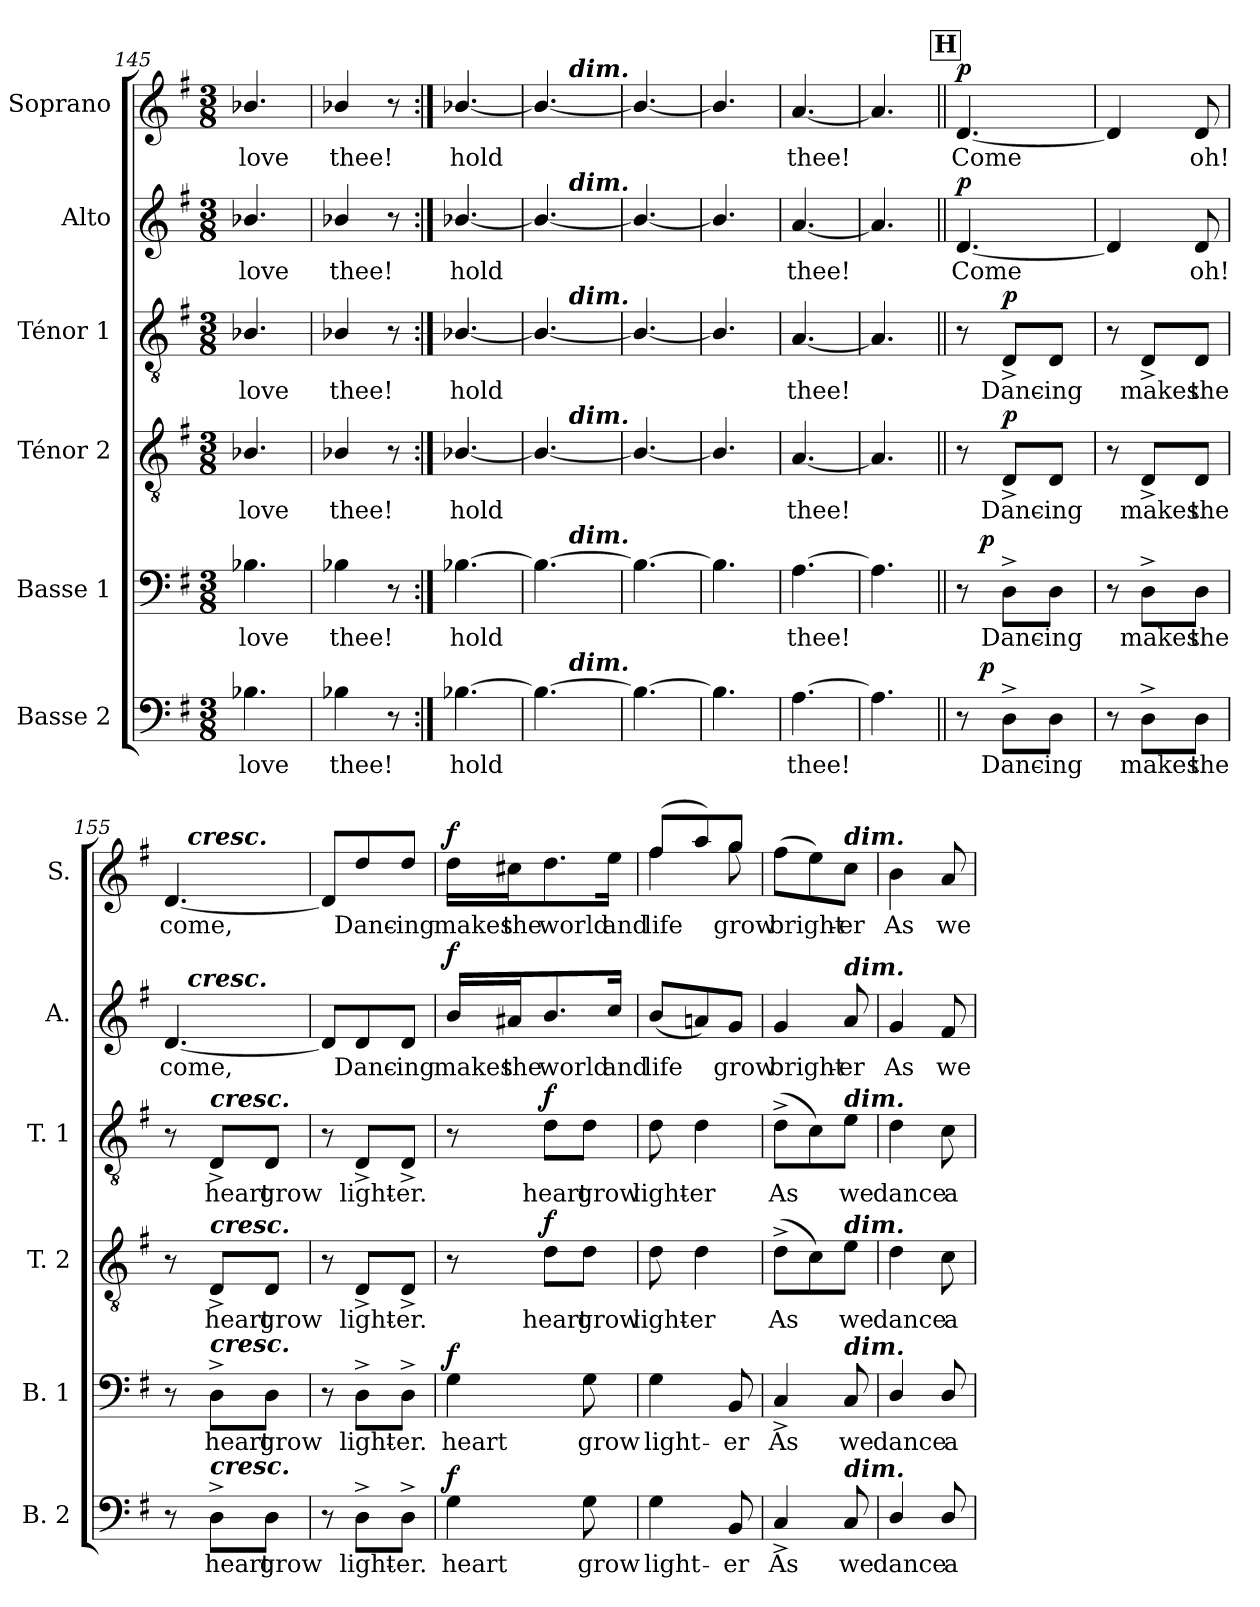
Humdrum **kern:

**kern	**text	**dynam	**kern	**text	**dynam	**kern	**text	**dynam	**kern	**text	**dynam	**kern	**text	**dynam	**kern	**text	**dynam
*part6	*part6	*part6	*part5	*part5	*part5	*part4	*part4	*part4	*part3	*part3	*part3	*part2	*part2	*part2	*part1	*part1	*part1
*staff6	*staff6	*staff6	*staff5	*staff5	*staff5	*staff4	*staff4	*staff4	*staff3	*staff3	*staff3	*staff2	*staff2	*staff2	*staff1	*staff1	*staff1
*I"Basse 2	*	*	*I"Basse 1	*	*	*I"Ténor 2	*	*	*I"Ténor 1	*	*	*I"Alto	*	*	*I"Soprano	*	*
*I'B. 2	*	*	*I'B. 1	*	*	*I'T. 2	*	*	*I'T. 1	*	*	*I'A.	*	*	*I'S.	*	*
*clefF4	*	*	*clefF4	*	*	*clefGv2	*	*	*clefGv2	*	*	*clefG2	*	*	*clefG2	*	*
*k[f#]	*	*	*k[f#]	*	*	*k[f#]	*	*	*k[f#]	*	*	*k[f#]	*	*	*k[f#]	*	*
*M3/8	*	*	*M3/8	*	*	*M3/8	*	*	*M3/8	*	*	*M3/8	*	*	*M3/8	*	*
=145	=145	=145	=145	=145	=145	=145	=145	=145	=145	=145	=145	=145	=145	=145	=145	=145	=145
!	!LO:LY:b	!	!	!LO:LY:b	!	!	!LO:LY:b	!	!	!LO:LY:b	!	!	!LO:LY:b	!	!	!LO:LY:b	!
4.B-X\	love	.	4.B-X\	love	.	4.B-X/	love	.	4.B-X/	love	.	4.b-X/	love	.	4.b-X/	love	.
=146	=146	=146	=146	=146	=146	=146	=146	=146	=146	=146	=146	=146	=146	=146	=146	=146	=146
!	!LO:LY:b	!	!	!LO:LY:b	!	!	!LO:LY:b	!	!	!LO:LY:b	!	!	!LO:LY:b	!	!	!LO:LY:b	!
4B-X\	thee!	.	4B-X\	thee!	.	4B-X/	thee!	.	4B-X/	thee!	.	4b-X/	thee!	.	4b-X/	thee!	.
8r	.	.	8r	.	.	8r	.	.	8r	.	.	8r	.	.	8r	.	.
=147:|!	=147:|!	=147:|!	=147:|!	=147:|!	=147:|!	=147:|!	=147:|!	=147:|!	=147:|!	=147:|!	=147:|!	=147:|!	=147:|!	=147:|!	=147:|!	=147:|!	=147:|!
!	!LO:LY:b	!	!	!LO:LY:b	!	!	!LO:LY:b	!	!	!LO:LY:b	!	!	!LO:LY:b	!	!	!LO:LY:b	!
[>4.B-X\	hold	.	[>4.B-X\	hold	.	[<4.B-X/	hold	.	[<4.B-X/	hold	.	[<4.b-X/	hold	.	[<4.b-X/	hold	.
=148	=148	=148	=148	=148	=148	=148	=148	=148	=148	=148	=148	=148	=148	=148	=148	=148	=148
*^	*	*	*^	*	*	*^	*	*	*^	*	*	*^	*	*	*^	*	*
4.B-\_	8ryy	.	.	4.B-\_	8ryy	.	.	4.B-/_	8ryy	.	.	4.B-/_	8ryy	.	.	4.b-/_	8ryy	.	.	4.b-/_	8ryy	.	.
!	!	!	!	!	!	!	!	!	!	!	!	!	!	!	!	!	!	!	!	!	!LO:TX:a:Bi:t=dim.	!	!
!	!	!	!	!	!	!	!	!	!	!	!	!	!	!	!	!	!LO:TX:a:Bi:t=dim.	!	!	!	!	!	!
!	!	!	!	!	!	!	!	!	!	!	!	!	!LO:TX:a:Bi:t=dim.	!	!	!	!	!	!	!	!	!	!
!	!	!	!	!	!	!	!	!	!LO:TX:a:Bi:t=dim.	!	!	!	!	!	!	!	!	!	!	!	!	!	!
!	!	!	!	!	!LO:TX:a:Bi:t=dim.	!	!	!	!	!	!	!	!	!	!	!	!	!	!	!	!	!	!
!	!LO:TX:a:Bi:t=dim.	!	!	!	!	!	!	!	!	!	!	!	!	!	!	!	!	!	!	!	!	!	!
.	4ryy	.	.	.	4ryy	.	.	.	4ryy	.	.	.	4ryy	.	.	.	4ryy	.	.	.	4ryy	.	.
*v	*v	*	*	*	*	*	*	*v	*v	*	*	*v	*v	*	*	*v	*v	*	*	*v	*v	*	*
*	*	*	*v	*v	*	*	*	*	*	*	*	*	*	*	*	*	*	*
=149	=149	=149	=149	=149	=149	=149	=149	=149	=149	=149	=149	=149	=149	=149	=149	=149	=149
4.B-\_	.	.	4.B-\_	.	.	4.B-/_	.	.	4.B-/_	.	.	4.b-/_	.	.	4.b-/_	.	.
=150	=150	=150	=150	=150	=150	=150	=150	=150	=150	=150	=150	=150	=150	=150	=150	=150	=150
4.B-\]	.	.	4.B-\]	.	.	4.B-/]	.	.	4.B-/]	.	.	4.b-/]	.	.	4.b-/]	.	.
=151	=151	=151	=151	=151	=151	=151	=151	=151	=151	=151	=151	=151	=151	=151	=151	=151	=151
!	!LO:LY:b	!	!	!LO:LY:b	!	!	!LO:LY:b	!	!	!LO:LY:b	!	!	!LO:LY:b	!	!	!LO:LY:b	!
[>4.A\	thee!	.	[>4.A\	thee!	.	[<4.A/	thee!	.	[<4.A/	thee!	.	[<4.a/	thee!	.	[<4.a/	thee!	.
=152	=152	=152	=152	=152	=152	=152	=152	=152	=152	=152	=152	=152	=152	=152	=152	=152	=152
4.A\]	.	.	4.A\]	.	.	4.A/]	.	.	4.A/]	.	.	4.a/]	.	.	4.a/]	.	.
!!LO:REH:place=s1:a:B:fs=14:t=H
=153||	=153||	=153||	=153||	=153||	=153||	=153||	=153||	=153||	=153||	=153||	=153||	=153||	=153||	=153||	=153||	=153||	=153||
!	!	!	!	!	!	!	!	!	!	!	!	!	!LO:LY:b	!LO:DY:a	!	!LO:LY:b	!LO:DY:a
*^	*	*	*^	*	*	*	*	*	*	*	*	*	*	*	*	*	*
8r	16ryy	.	.	8r	16ryy	.	.	8r	.	.	8r	.	.	[<4.d/	Come	p	[<4.d/	Come	p
!	!	!	!LO:DY:a	!	!	!	!LO:DY:a	!	!	!	!	!	!	!	!	!	!	!	!
.	4ryy	.	p	.	4ryy	.	p	.	.	.	.	.	.	.	.	.	.	.	.
!	!	!LO:LY:b	!	!	!	!LO:LY:b	!	!	!LO:LY:b	!LO:DY:a	!	!LO:LY:b	!LO:DY:a	!	!	!	!	!	!
8D^>\L	.	Danc-	.	8D^>\L	.	Danc-	.	8D^</L	Danc-	p	8D^</L	Danc-	p	.	.	.	.	.	.
!	!	!LO:LY:b	!	!	!	!LO:LY:b	!	!	!LO:LY:b	!	!	!LO:LY:b	!	!	!	!	!	!	!
8D\J	.	-ing	.	8D\J	.	-ing	.	8D/J	-ing	.	8D/J	-ing	.	.	.	.	.	.	.
.	16ryy	.	.	.	16ryy	.	.	.	.	.	.	.	.	.	.	.	.	.	.
*v	*v	*	*	*	*	*	*	*	*	*	*	*	*	*	*	*	*	*	*
*	*	*	*v	*v	*	*	*	*	*	*	*	*	*	*	*	*	*	*
=154	=154	=154	=154	=154	=154	=154	=154	=154	=154	=154	=154	=154	=154	=154	=154	=154	=154
8r	.	.	8r	.	.	8r	.	.	8r	.	.	4d/]	.	.	4d/]	.	.
!	!LO:LY:b	!	!	!LO:LY:b	!	!	!LO:LY:b	!	!	!LO:LY:b	!	!	!	!	!	!	!
8D^>\L	makes	.	8D^>\L	makes	.	8D^</L	makes	.	8D^</L	makes	.	.	.	.	.	.	.
!	!LO:LY:b	!	!	!LO:LY:b	!	!	!LO:LY:b	!	!	!LO:LY:b	!	!	!LO:LY:b	!	!	!LO:LY:b	!
8D\J	the	.	8D\J	the	.	8D/J	the	.	8D/J	the	.	8d/	oh!	.	8d/	oh!	.
=155	=155	=155	=155	=155	=155	=155	=155	=155	=155	=155	=155	=155	=155	=155	=155	=155	=155
!	!	!	!	!	!	!	!	!	!	!	!	!	!LO:LY:b	!	!	!LO:LY:b	!
*	*	*	*	*	*	*	*	*	*	*	*	*^	*	*	*^	*	*
8r	.	.	8r	.	.	8r	.	.	8r	.	.	[<4.d/	16ryy	come,	.	[<4.d/	16ryy	come,	.
!	!	!	!	!	!	!	!	!	!	!	!	!	!	!	!	!	!LO:TX:a:Bi:t=cresc.	!	!
!	!	!	!	!	!	!	!	!	!	!	!	!	!LO:TX:a:Bi:t=cresc.	!	!	!	!	!	!
.	.	.	.	.	.	.	.	.	.	.	.	.	4ryy	.	.	.	4ryy	.	.
!	!	!	!	!	!	!	!	!	!LO:TX:a:Bi:t=cresc.	!	!	!	!	!	!	!	!	!	!
!	!	!	!	!	!	!LO:TX:a:Bi:t=cresc.	!	!	!	!	!	!	!	!	!	!	!	!	!
!	!	!	!LO:TX:a:Bi:t=cresc.	!	!	!	!	!	!	!	!	!	!	!	!	!	!	!	!
!LO:TX:a:Bi:t=cresc.	!	!	!	!	!	!	!	!	!	!	!	!	!	!	!	!	!	!	!
!	!LO:LY:b	!	!	!LO:LY:b	!	!	!LO:LY:b	!	!	!LO:LY:b	!	!	!	!	!	!	!	!	!
8D^>\L	heart	.	8D^>\L	heart	.	8D^</L	heart	.	8D^</L	heart	.	.	.	.	.	.	.	.	.
!	!LO:LY:b	!	!	!LO:LY:b	!	!	!LO:LY:b	!	!	!LO:LY:b	!	!	!	!	!	!	!	!	!
8D\J	grow	.	8D\J	grow	.	8D/J	grow	.	8D/J	grow	.	.	.	.	.	.	.	.	.
.	.	.	.	.	.	.	.	.	.	.	.	.	16ryy	.	.	.	16ryy	.	.
*	*	*	*	*	*	*	*	*	*	*	*	*v	*v	*	*	*	*	*	*
*	*	*	*	*	*	*	*	*	*	*	*	*	*	*	*v	*v	*	*
=156	=156	=156	=156	=156	=156	=156	=156	=156	=156	=156	=156	=156	=156	=156	=156	=156	=156
8r	.	.	8r	.	.	8r	.	.	8r	.	.	8d/L]	.	.	8d/L]	.	.
!	!LO:LY:b	!	!	!LO:LY:b	!	!	!LO:LY:b	!	!	!LO:LY:b	!	!	!LO:LY:b	!	!	!LO:LY:b	!
8D^>\L	light-	.	8D^>\L	light-	.	8D^</L	light-	.	8D^</L	light-	.	8d/	Danc-	.	8dd/	Danc-	.
!	!LO:LY:b	!	!	!LO:LY:b	!	!	!LO:LY:b	!	!	!LO:LY:b	!	!	!LO:LY:b	!	!	!LO:LY:b	!
8D^>\J	-er.	.	8D^>\J	-er.	.	8D^</J	-er.	.	8D^</J	-er.	.	8d/J	-ing	.	8dd/J	-ing	.
=157	=157	=157	=157	=157	=157	=157	=157	=157	=157	=157	=157	=157	=157	=157	=157	=157	=157
!	!LO:LY:b	!LO:DY:a	!	!LO:LY:b	!LO:DY:a	!	!	!	!	!	!	!	!LO:LY:b	!LO:DY:a	!	!LO:LY:b	!LO:DY:a
4G\	heart	f	4G\	heart	f	8r	.	.	8r	.	.	16b/LL	makes	f	16dd\LL	makes	f
!	!	!	!	!	!	!	!	!	!	!	!	!	!LO:LY:b	!	!	!LO:LY:b	!
.	.	.	.	.	.	.	.	.	.	.	.	16a#X/J	the	.	16cc#X\J	the	.
!	!	!	!	!	!	!	!LO:LY:b	!LO:DY:a	!	!LO:LY:b	!LO:DY:a	!	!LO:LY:b	!	!	!LO:LY:b	!
.	.	.	.	.	.	8d\L	heart	f	8d\L	heart	f	8.b/	world	.	8.dd\	world	.
!	!LO:LY:b	!	!	!LO:LY:b	!	!	!LO:LY:b	!	!	!LO:LY:b	!	!	!	!	!	!	!
8G\	grow	.	8G\	grow	.	8d\J	grow	.	8d\J	grow	.	.	.	.	.	.	.
!	!	!	!	!	!	!	!	!	!	!	!	!	!LO:LY:b	!	!	!LO:LY:b	!
.	.	.	.	.	.	.	.	.	.	.	.	16cc/Jk	and	.	16ee\Jk	and	.
=158	=158	=158	=158	=158	=158	=158	=158	=158	=158	=158	=158	=158	=158	=158	=158	=158	=158
!	!LO:LY:b	!	!	!LO:LY:b	!	!	!LO:LY:b	!	!	!LO:LY:b	!	!	!LO:LY:b	!	!	!LO:LY:b	!
*	*	*	*	*	*	*	*	*	*	*	*	*	*	*	*^	*	*
4G\	light-	.	4G\	light-	.	8d\	light-	.	8d\	light-	.	(<8b/L	life	.	(>8ff#/L	4ff#\	life	.
!	!	!	!	!	!	!	!LO:LY:b	!	!	!LO:LY:b	!	!	!	!	!	!	!	!
.	.	.	.	.	.	4d\	-er	.	4d\	-er	.	8an/)	.	.	8aa/)	.	.	.
!	!LO:LY:b	!	!	!LO:LY:b	!	!	!	!	!	!	!	!	!LO:LY:b	!	!	!	!LO:LY:b	!
8BB/	-er	.	8BB/	-er	.	.	.	.	.	.	.	8g/J	grow	.	8gg/J	8gg\	grow	.
=159	=159	=159	=159	=159	=159	=159	=159	=159	=159	=159	=159	=159	=159	=159	=159	=159	=159	=159
!	!LO:LY:b	!	!	!LO:LY:b	!	!	!LO:LY:b	!	!	!LO:LY:b	!	!	!LO:LY:b	!	!	!	!LO:LY:b	!
*	*	*	*	*	*	*	*	*	*	*	*	*	*	*	*v	*v	*	*
4C^</	As	.	4C^</	As	.	(>8d^>\L	As	.	(>8d^>\L	As	.	4g/	bright-	.	(>8ff#\L	bright-	.
.	.	.	.	.	.	8c\)	.	.	8c\)	.	.	.	.	.	8ee\)	.	.
!	!	!	!	!	!	!	!	!	!	!	!	!	!	!	!LO:TX:a:Bi:t=dim.	!	!
!	!	!	!	!	!	!	!	!	!	!	!	!LO:TX:a:Bi:t=dim.	!	!	!	!	!
!	!	!	!	!	!	!	!	!	!LO:TX:a:Bi:t=dim.	!	!	!	!	!	!	!	!
!	!	!	!	!	!	!LO:TX:a:Bi:t=dim.	!	!	!	!	!	!	!	!	!	!	!
!	!	!	!LO:TX:a:Bi:t=dim.	!	!	!	!	!	!	!	!	!	!	!	!	!	!
!LO:TX:a:Bi:t=dim.	!	!	!	!	!	!	!	!	!	!	!	!	!	!	!	!	!
!	!LO:LY:b	!	!	!LO:LY:b	!	!	!LO:LY:b	!	!	!LO:LY:b	!	!	!LO:LY:b	!	!	!LO:LY:b	!
8C/	we	.	8C/	we	.	8e\J	we	.	8e\J	we	.	8a/	-er	.	8cc\J	-er	.
=160	=160	=160	=160	=160	=160	=160	=160	=160	=160	=160	=160	=160	=160	=160	=160	=160	=160
!	!LO:LY:b	!	!	!LO:LY:b	!	!	!LO:LY:b	!	!	!LO:LY:b	!	!	!LO:LY:b	!	!	!LO:LY:b	!
4D/	dance	.	4D/	dance	.	4d\	dance	.	4d\	dance	.	4g/	As	.	4b\	As	.
!	!LO:LY:b	!	!	!LO:LY:b	!	!	!LO:LY:b	!	!	!LO:LY:b	!	!	!LO:LY:b	!	!	!LO:LY:b	!
8D/	a-	.	8D/	a-	.	8c\	a-	.	8c\	a-	.	8f#/	we	.	8a/	we	.
=	=	=	=	=	=	=	=	=	=	=	=	=	=	=	=	=	=
*-	*-	*-	*-	*-	*-	*-	*-	*-	*-	*-	*-	*-	*-	*-	*-	*-	*-
